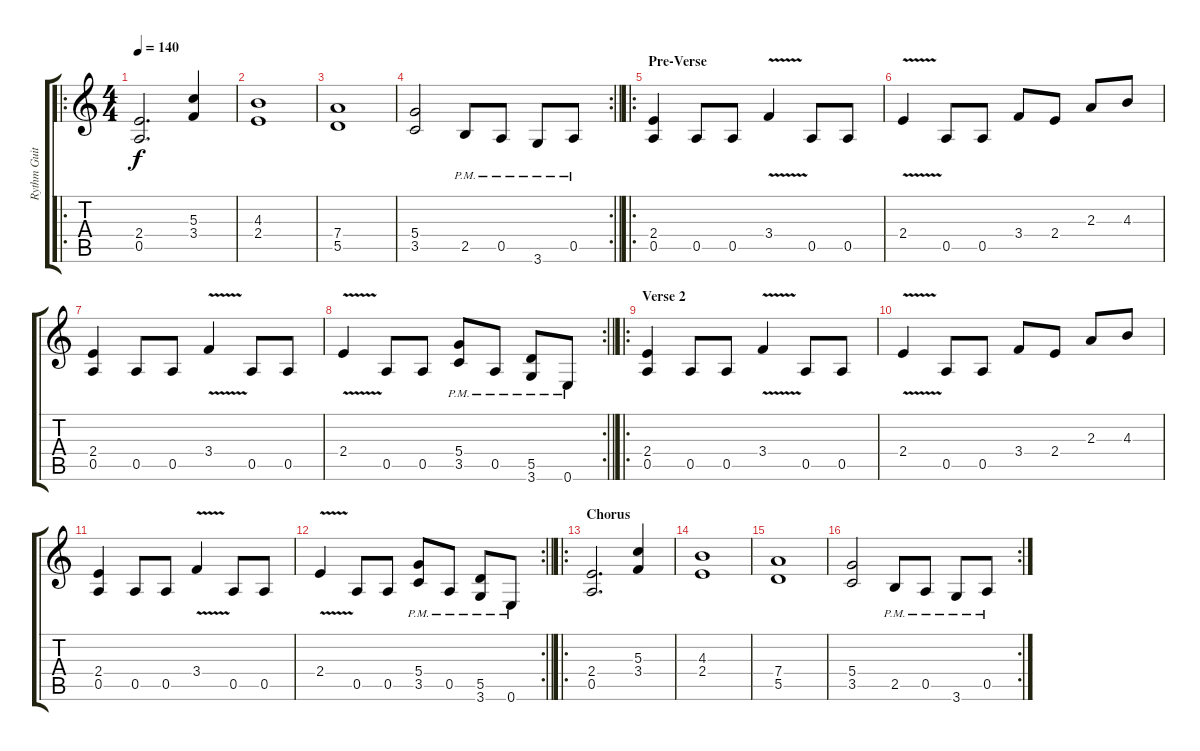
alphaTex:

\track ("Rythm Guitar" "Rythm Guit") {instrument distortionguitar}
\staff {score tabs}
\tuning (E4 B3 G3 D3 A2 E2) {hide}
\ro
\ts (4 4)
\tempo 140
\clef g2
\ks c
(2.4 0.5).2{d dy f} (5.3 3.4).4 |
(4.3 2.4).1 |
(7.4 5.5).1 |
\rc 2
\barLineRight lightlight
(5.4 3.5).2 2.5{pm}.8 0.5{pm}.8 3.6{pm}.8 0.5{pm}.8 |
\ro
\section ("" "Pre-Verse")
(2.4 0.5).4 0.5.8 0.5.8 3.4{v}.4 0.5.8 0.5.8 |
2.4{v}.4 0.5.8 0.5.8 3.4.8 2.4.8 2.3.8 4.3.8 |
(2.4 0.5).4 0.5.8 0.5.8 3.4{v}.4 0.5.8 0.5.8 |
\rc 2
\barLineRight lightlight
2.4{v}.4 0.5.8 0.5.8 (5.4 3.5{pm}).8 0.5{pm}.8 (5.5{pm} 3.6).8 0.6{pm}.8 |
\ro
\section ("" "Verse 2")
(2.4 0.5).4 0.5.8 0.5.8 3.4{v}.4 0.5.8 0.5.8 |
2.4{v}.4 0.5.8 0.5.8 3.4.8 2.4.8 2.3.8 4.3.8 |
(2.4 0.5).4 0.5.8 0.5.8 3.4{v}.4 0.5.8 0.5.8 |
\rc 2
\barLineRight lightlight
2.4{v}.4 0.5.8 0.5.8 (5.4 3.5{pm}).8 0.5{pm}.8 (5.5{pm} 3.6).8 0.6{pm}.8 |
\ro
\section ("" "Chorus")
(2.4 0.5).2{d} (5.3 3.4).4 |
(4.3 2.4).1 |
(7.4 5.5).1 |
\rc 2
(5.4 3.5).2 2.5{pm}.8 0.5{pm}.8 3.6{pm}.8 0.5{pm}.8
